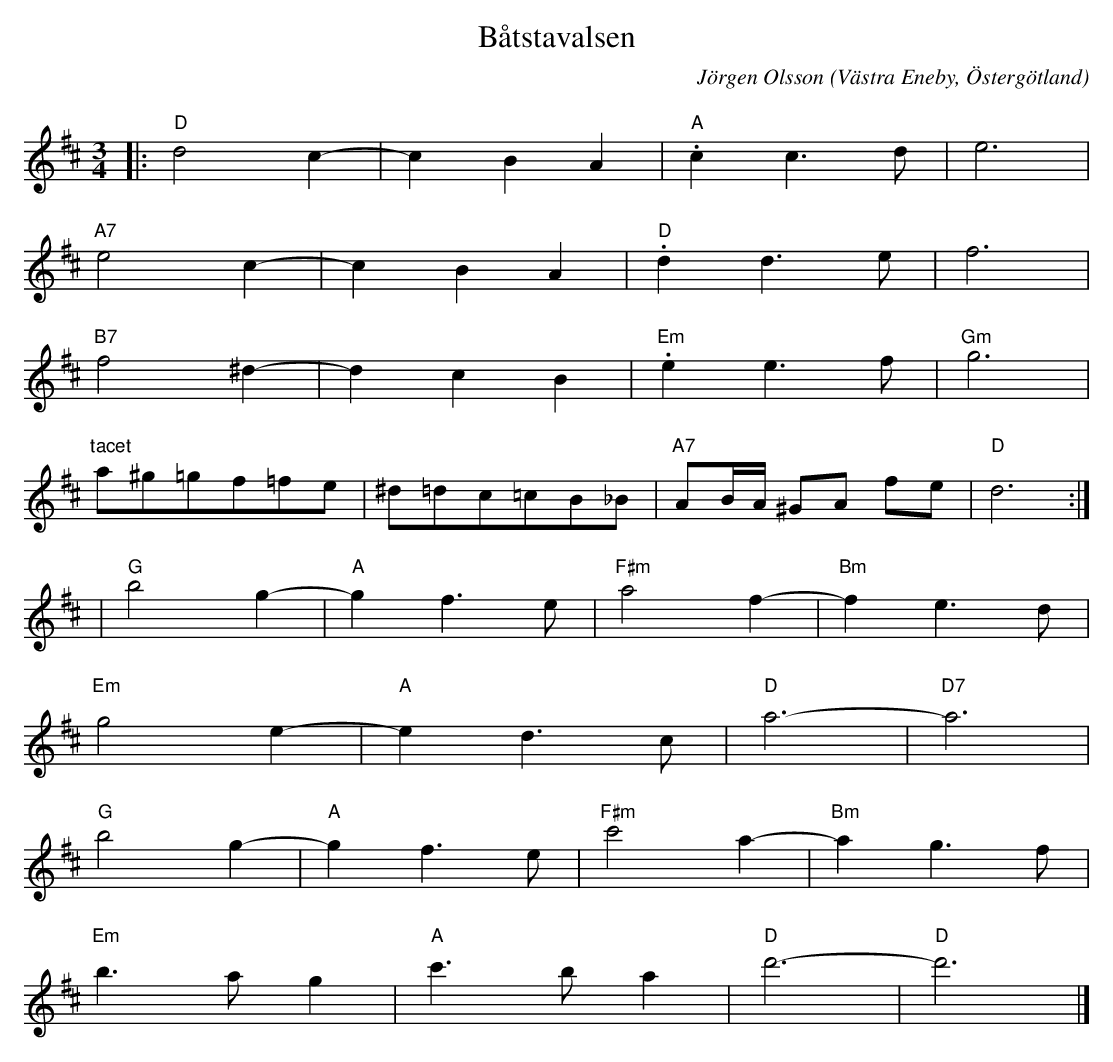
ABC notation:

X:1
T:Båtstavalsen
C:Jörgen Olsson
O:Västra Eneby, Östergötland
Q:160
M:3/4
L:1/8
K:D
|:"D"d4 c2-|c2B2A2 |"A".c2 c3 d|e6 |
"A7" e4 c2-|c2B2A2 |"D".d2 d3 e|f6 |
"B7"f4 ^d2-|d2c2B2 |"Em".e2 e3 f|"Gm"g6 |
"tacet" a^g=gf=fe|^d=dc=cB_B|"A7"AB/2A/2 ^GA fe|"D"d6 :|]
|"G"b4 g2-|"A"g2f3e |"F#m"a4 f2-|"Bm"f2e3d |
 "Em"g4 e2-|"A"e2d3c |"D"a6-|"D7"a6 |
"G"b4 g2-|"A"g2f3e |"F#m"c'4 a2-|"Bm"a2g3f |
 "Em"b3 a g2|"A"c'3 b a2 |"D"d'6-|"D"d'6 |]
